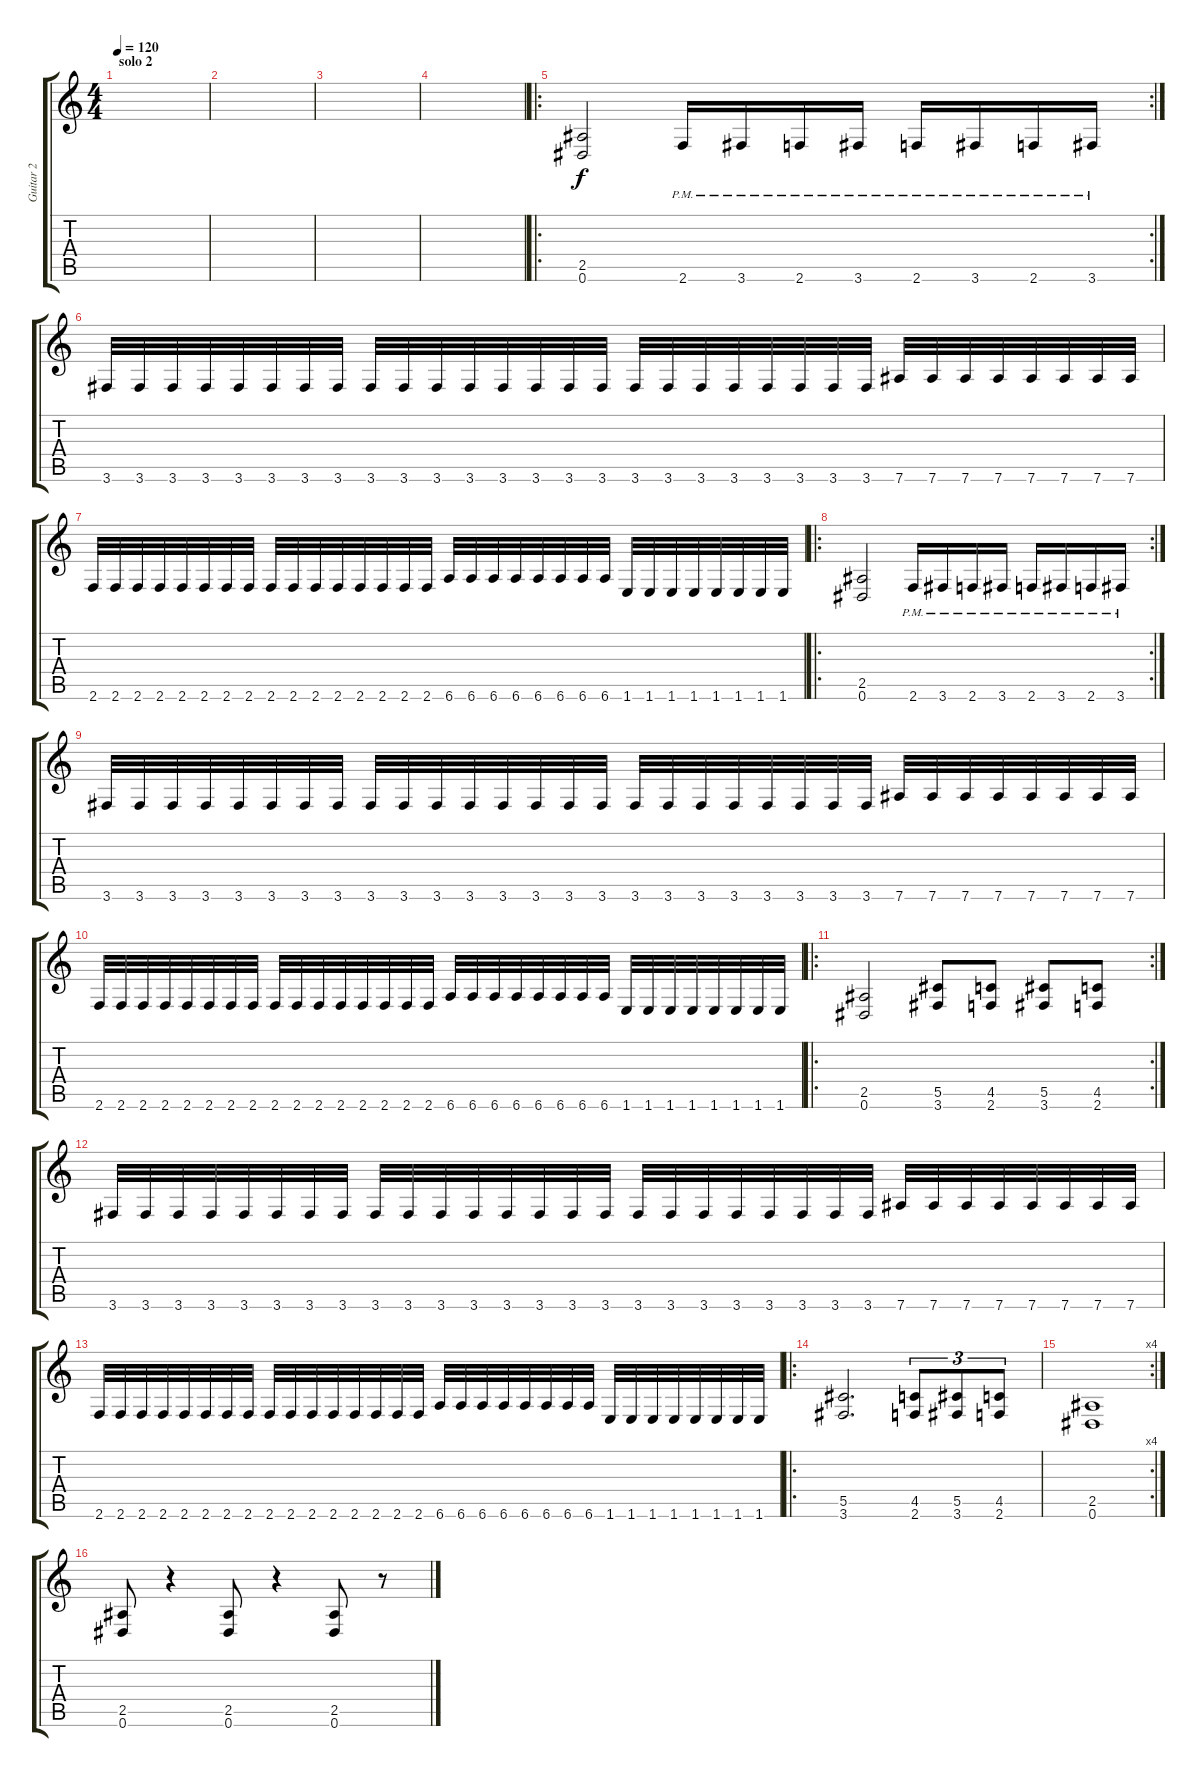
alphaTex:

\track ("Guitar 2" "Guitar 2") {instrument distortionguitar}
\staff {score tabs}
\tuning (Eb4 Bb3 Gb3 Db3 Ab2 Eb2) {hide}
\ts (4 4)
\section ("" "solo 2")
\tempo 120
\clef g2
\ks c
|
|
|
|
\ro
\rc 2
(2.5 0.6).2 2.6{pm}.16 3.6{pm}.16 2.6{pm}.16 3.6{pm}.16 2.6{pm}.16 3.6{pm}.16 2.6{pm}.16 3.6{pm}.16 |
3.6.32 3.6.32 3.6.32 3.6.32 3.6.32 3.6.32 3.6.32 3.6.32 3.6.32 3.6.32 3.6.32 3.6.32 3.6.32 3.6.32 3.6.32 3.6.32 3.6.32 3.6.32 3.6.32 3.6.32 3.6.32 3.6.32 3.6.32 3.6.32 7.6.32 7.6.32 7.6.32 7.6.32 7.6.32 7.6.32 7.6.32 7.6.32 |
2.6.32 2.6.32 2.6.32 2.6.32 2.6.32 2.6.32 2.6.32 2.6.32 2.6.32 2.6.32 2.6.32 2.6.32 2.6.32 2.6.32 2.6.32 2.6.32 6.6.32 6.6.32 6.6.32 6.6.32 6.6.32 6.6.32 6.6.32 6.6.32 1.6.32 1.6.32 1.6.32 1.6.32 1.6.32 1.6.32 1.6.32 1.6.32 |
\ro
\rc 2
(2.5 0.6).2 2.6{pm}.16 3.6{pm}.16 2.6{pm}.16 3.6{pm}.16 2.6{pm}.16 3.6{pm}.16 2.6{pm}.16 3.6{pm}.16 |
3.6.32 3.6.32 3.6.32 3.6.32 3.6.32 3.6.32 3.6.32 3.6.32 3.6.32 3.6.32 3.6.32 3.6.32 3.6.32 3.6.32 3.6.32 3.6.32 3.6.32 3.6.32 3.6.32 3.6.32 3.6.32 3.6.32 3.6.32 3.6.32 7.6.32 7.6.32 7.6.32 7.6.32 7.6.32 7.6.32 7.6.32 7.6.32 |
2.6.32 2.6.32 2.6.32 2.6.32 2.6.32 2.6.32 2.6.32 2.6.32 2.6.32 2.6.32 2.6.32 2.6.32 2.6.32 2.6.32 2.6.32 2.6.32 6.6.32 6.6.32 6.6.32 6.6.32 6.6.32 6.6.32 6.6.32 6.6.32 1.6.32 1.6.32 1.6.32 1.6.32 1.6.32 1.6.32 1.6.32 1.6.32 |
\ro
\rc 2
(2.5 0.6).2 (5.5 3.6).8 (4.5 2.6).8 (5.5 3.6).8 (4.5 2.6).8 |
3.6.32 3.6.32 3.6.32 3.6.32 3.6.32 3.6.32 3.6.32 3.6.32 3.6.32 3.6.32 3.6.32 3.6.32 3.6.32 3.6.32 3.6.32 3.6.32 3.6.32 3.6.32 3.6.32 3.6.32 3.6.32 3.6.32 3.6.32 3.6.32 7.6.32 7.6.32 7.6.32 7.6.32 7.6.32 7.6.32 7.6.32 7.6.32 |
2.6.32 2.6.32 2.6.32 2.6.32 2.6.32 2.6.32 2.6.32 2.6.32 2.6.32 2.6.32 2.6.32 2.6.32 2.6.32 2.6.32 2.6.32 2.6.32 6.6.32 6.6.32 6.6.32 6.6.32 6.6.32 6.6.32 6.6.32 6.6.32 1.6.32 1.6.32 1.6.32 1.6.32 1.6.32 1.6.32 1.6.32 1.6.32 |
\ro
(5.5 3.6).2{d} (4.5 2.6).8{tu (3 2)} (5.5 3.6).8{tu (3 2)} (4.5 2.6).8{tu (3 2)} |
\rc 4
(2.5 0.6).1 |
(2.5 0.6).8 r.4 (2.5 0.6).8 r.4 (2.5 0.6).8 r.8
